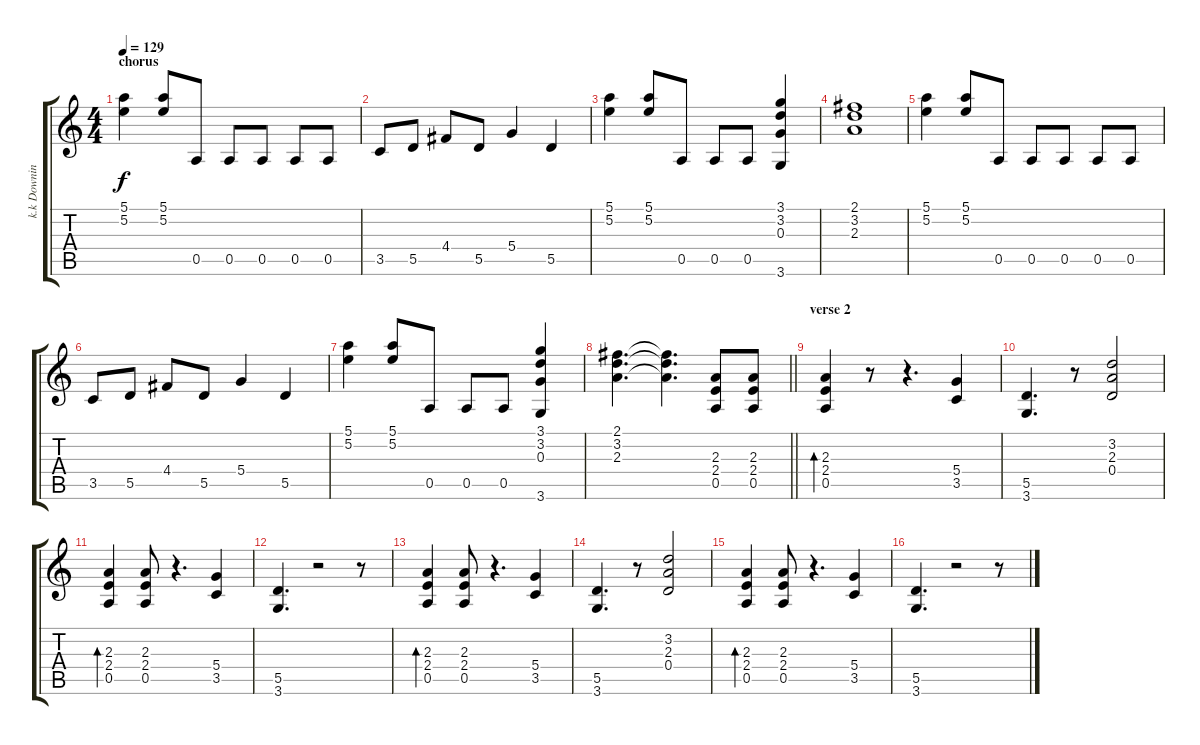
\track ("k.k Downing" "k.k Downin") {instrument distortionguitar}
\staff {score tabs}
\tuning (E4 B3 G3 D3 A2 E2) {hide}
\ts (4 4)
\section ("" "chorus")
\tempo 129
\clef g2
\ks c
(5.1 5.2).4{dy f} (5.1 5.2).8 0.5.8 0.5.8 0.5.8 0.5.8 0.5.8 |
3.5.8 5.5.8 4.4.8 5.5.8 5.4.4 5.5.4 |
(5.1 5.2).4 (5.1 5.2).8 0.5.8 0.5.8 0.5.8 (3.1 3.2 0.3 3.6).4 |
(2.1 3.2 2.3).1 |
(5.1 5.2).4 (5.1 5.2).8 0.5.8 0.5.8 0.5.8 0.5.8 0.5.8 |
3.5.8 5.5.8 4.4.8 5.5.8 5.4.4 5.5.4 |
(5.1 5.2).4 (5.1 5.2).8 0.5.8 0.5.8 0.5.8 (3.1 3.2 0.3 3.6).4 |
\barLineRight lightlight
(2.1 3.2 2.3).4{d} (2.1{t} 3.2{t} 2.3{t}).4{d} (2.3 2.4 0.5).8 (2.3 2.4 0.5).8 |
\section ("" "verse 2")
(2.3 2.4 0.5).4{bd 120} r.8 r.4{d} (5.4 3.5).4 |
(5.5 3.6).4{d} r.8 (3.2 2.3 0.4).2 |
(2.3 2.4 0.5).4{bd 120} (2.3 2.4 0.5).8 r.4{d} (5.4 3.5).4 |
(5.5 3.6).4{d} r.2 r.8 |
(2.3 2.4 0.5).4{bd 120} (2.3 2.4 0.5).8 r.4{d} (5.4 3.5).4 |
(5.5 3.6).4{d} r.8 (3.2 2.3 0.4).2 |
(2.3 2.4 0.5).4{bd 120} (2.3 2.4 0.5).8 r.4{d} (5.4 3.5).4 |
(5.5 3.6).4{d} r.2 r.8
